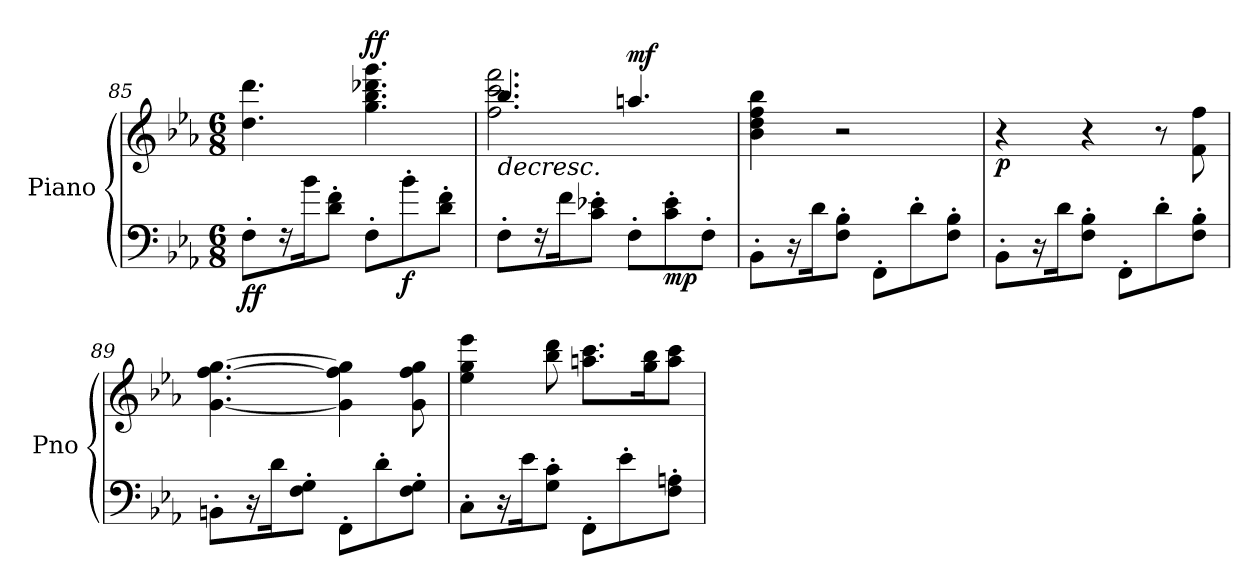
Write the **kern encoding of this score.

**kern	**kern	**dynam
*part1	*part1	*part1
*staff2	*staff1	*staff1/2
*I"Piano	*	*
*I'Pno	*	*
*clefF4	*clefG2	*
*k[b-e-a-]	*k[b-e-a-]	*
*M6/8	*M6/8	*
=85	=85	=85
!	!	!LO:DY:b=2
8F'\L	4.dd\ 4.ddd\	ff
16rF	.	.
16b-\K	.	.
8d\' 8f\'J	.	.
!	!	!LO:DY:a
8F'\L	4.gg\ 4.bb-\ 4.ddd-X\ 4.ggg\	ff
!	!	!LO:DY:b=2
8b-'\	.	f
8d\' 8f\'J	.	.
!!LO:LB:g=z
=86	=86	=86
!	!	!LO:HP:b
*	*^	*
!	!	!	!LO:DY:n=1:b=2
!	!	!	!LO:DY:n=2:a
8F'\L	4.bb-/	2.ff\ 2.ccc\ 2.fff\	> mf f
16rF	.	.	.
16f\K	.	.	.
8c\' 8e-X\'J	.	.	.
!	!	!	!LO:DY:n=3:a
8F'\L	4.aan/	.	mf
!	!	!	!LO:DY:n=4:b=2
8c\' 8e-\'	.	.	mp
8F'\J	.	.	.
*	*v	*v	*
.	.	]
=87	=87	=87
!	!	!LO:DY:a=2
!	!	!LO:DY:n=1:a
8BB-'\L	4b-\ 4dd\ 4ff\ 4bb-\	p mp
16r	.	.
16d\K	.	.
8F\' 8B-\'J	2r	.
8FF'\L	.	.
8d'\	.	.
8F\' 8B-\'J	.	.
=88	=88	=88
!	!	!LO:DY:b
8BB-'\L	4r	p
16r	.	.
16d\K	.	.
8F\' 8B-\'J	4r	.
8FF'\L	.	.
8d'\	8r	.
8F\' 8B-\'J	8f\ 8ff\	.
=89	=89	=89
8BBn'\L	[4.g\ [4.ff\ [4.gg\	.
16r	.	.
16d\K	.	.
8F\' 8G\'J	.	.
8FF'\L	4g\] 4ff\] 4gg\]	.
8d'\	.	.
8F\' 8G\'J	8g\ 8ff\ 8gg\	.
=90	=90	=90
8C'\L	4ee-\ 4gg\ 4eee-\	.
16r	.	.
16e-\K	.	.
8G\' 8c\'J	8bb-\ 8ddd\	.
8FF'\L	8.aan\ 8.ccc\L	.
8e-'\	.	.
.	16gg\ 16bb-\K	.
8F\' 8An\'J	8aa\ 8ccc\J	.
=	=	=
*-	*-	*-
